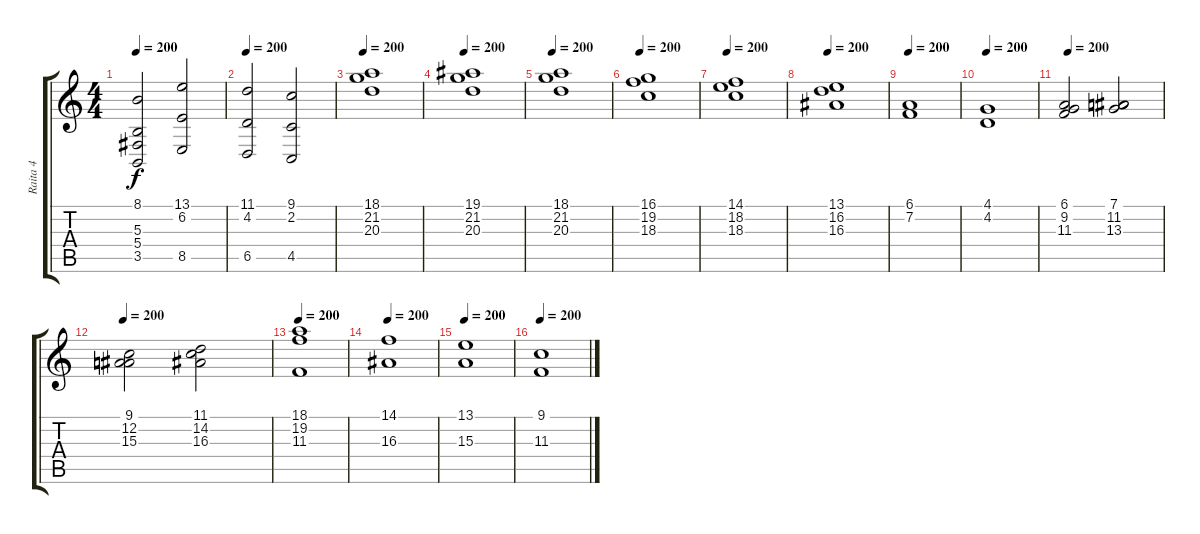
\track ("Raita 4" "Raita 4") {instrument stringensemble1}
\staff {score tabs}
\tuning (Eb4 Bb3 Gb3 Db3 Ab2 Eb2) {hide}
\ts (4 4)
\tempo 200
\clef g2
\ks c
(8.1{t} 5.3{t} 5.4{t} 3.5{t}).2{dy f} (13.1 6.2 8.5).2 |
\tempo 200
(11.1 4.2 6.5).2 (9.1 2.2 4.5).2 |
\tempo 200
(18.1 21.2 20.3).1 |
\tempo 200
(19.1 21.2 20.3).1 |
\tempo 200
(18.1 21.2 20.3).1 |
\tempo 200
(16.1 19.2 18.3).1 |
\tempo 200
(14.1 18.2 18.3).1 |
\tempo 200
(13.1 16.2 16.3).1 |
\tempo 200
(6.1 7.2).1 |
\tempo 200
(4.1 4.2).1 |
\tempo 200
(6.1 9.2 11.3).2 (7.1 11.2 13.3).2 |
\tempo 200
(9.1 12.2 15.3).2 (11.1 14.2 16.3).2 |
\tempo 200
(18.1 19.2 11.3).1 |
\tempo 200
(14.1 16.3).1 |
\tempo 200
(13.1 15.3).1 |
\tempo 200
(9.1 11.3).1
